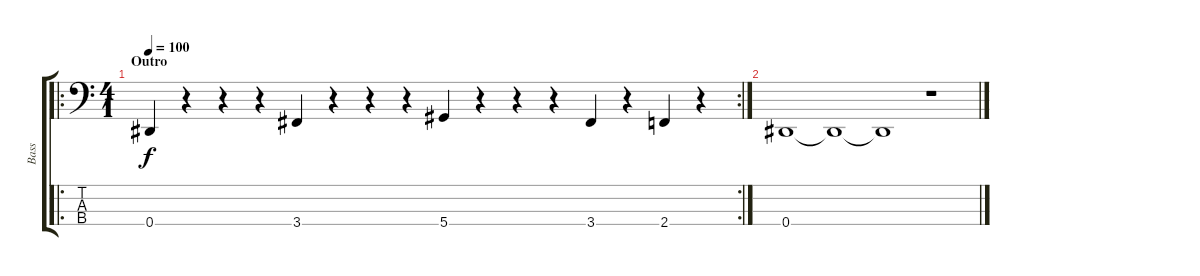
\track ("Bass" "Bass") {instrument electricbasspick}
\staff {score tabs}
\tuning (Gb2 Db2 Ab1 Eb1) {hide}
\ro
\rc 2
\ts (4 1)
\section ("" "Outro")
\tempo 100
\clef f4
\ks c
0.4.4{dy f} r.4 r.4 r.4 3.4.4 r.4 r.4 r.4 5.4.4 r.4 r.4 r.4 3.4.4 r.4 2.4.4 r.4 |
0.4.1 0.4{t}.1 0.4{t}.1 r.1
